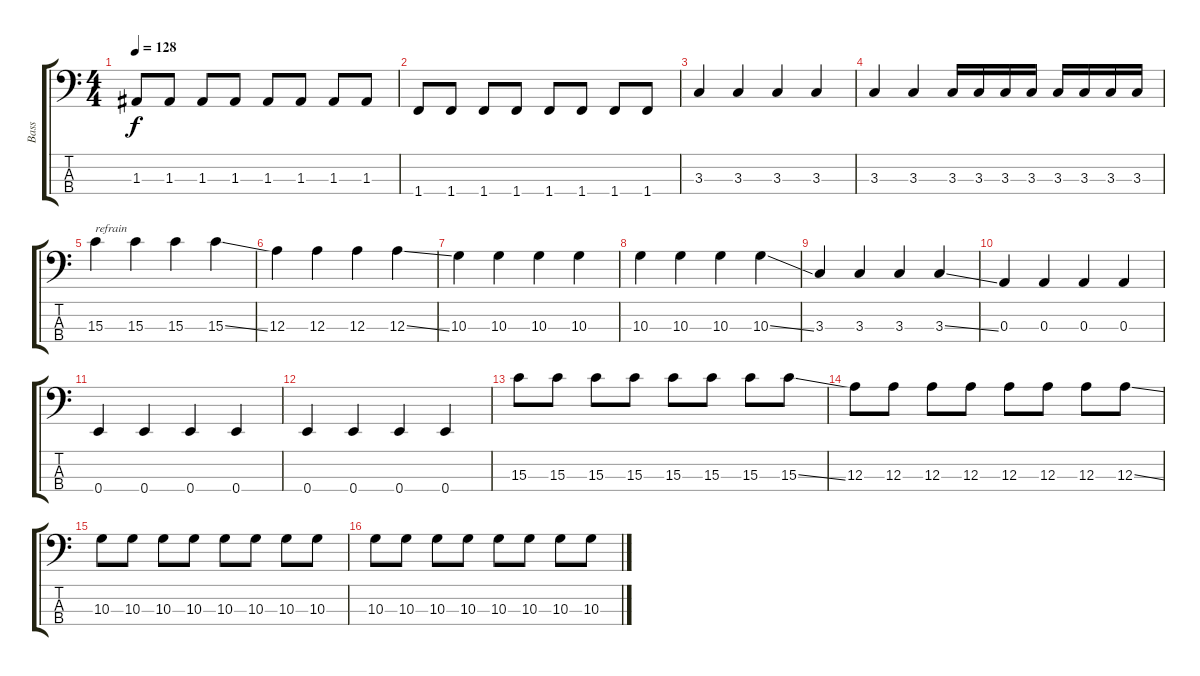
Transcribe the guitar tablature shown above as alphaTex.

\track ("Bass" "Bass") {instrument electricbasspick}
\staff {score tabs}
\tuning (G2 D2 A1 E1) {hide}
\ts (4 4)
\tempo 128
\clef f4
\ks c
1.3.8{dy f} 1.3.8 1.3.8 1.3.8 1.3.8 1.3.8 1.3.8 1.3.8 |
1.4.8 1.4.8 1.4.8 1.4.8 1.4.8 1.4.8 1.4.8 1.4.8 |
3.3.4 3.3.4 3.3.4 3.3.4 |
3.3.4 3.3.4 3.3.16 3.3.16 3.3.16 3.3.16 3.3.16 3.3.16 3.3.16 3.3.16 |
15.3.4{txt "refrain" volume 10} 15.3.4 15.3.4 15.3{ss}.4 |
12.3.4 12.3.4 12.3.4 12.3{ss}.4 |
10.3.4 10.3.4 10.3.4 10.3.4 |
10.3.4 10.3.4 10.3.4 10.3{ss}.4 |
3.3.4 3.3.4 3.3.4 3.3{ss}.4 |
0.3.4 0.3.4 0.3.4 0.3.4 |
0.4.4 0.4.4 0.4.4 0.4.4 |
0.4.4 0.4.4 0.4.4 0.4.4 |
15.3.8{volume 10} 15.3.8 15.3.8 15.3.8 15.3.8 15.3.8 15.3.8 15.3{ss}.8 |
12.3.8 12.3.8 12.3.8 12.3.8 12.3.8 12.3.8 12.3.8 12.3{ss}.8 |
10.3.8 10.3.8 10.3.8 10.3.8 10.3.8 10.3.8 10.3.8 10.3.8 |
10.3.8 10.3.8 10.3.8 10.3.8 10.3.8 10.3.8 10.3.8 10.3{ss}.8
